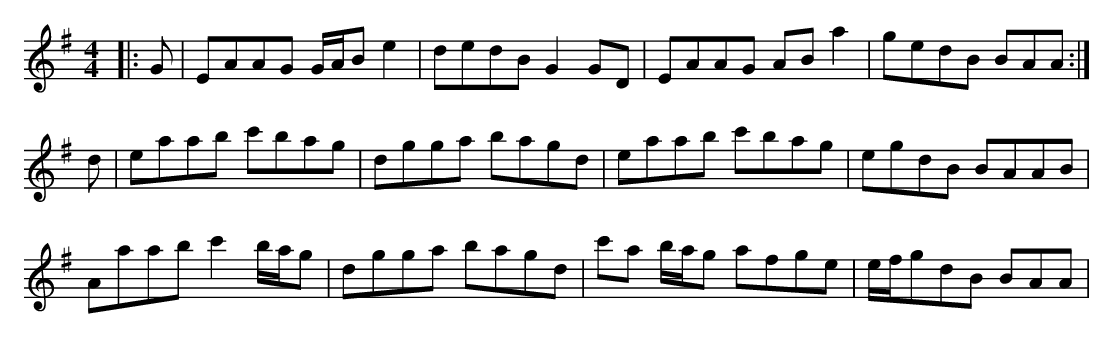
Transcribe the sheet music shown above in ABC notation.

X:1
M:4/4
K:Ador
|:G|EAAG G/A/B e2|dedB G2 GD|EAAG AB a2|gedB BAA:|
d|eaab c'bag|dgga bagd|eaab c'bag|egdB BAAB|
Aaab c'2 b/a/g|dgga bagd|c'a b/a/g afge|e/f/gdB BAA|
